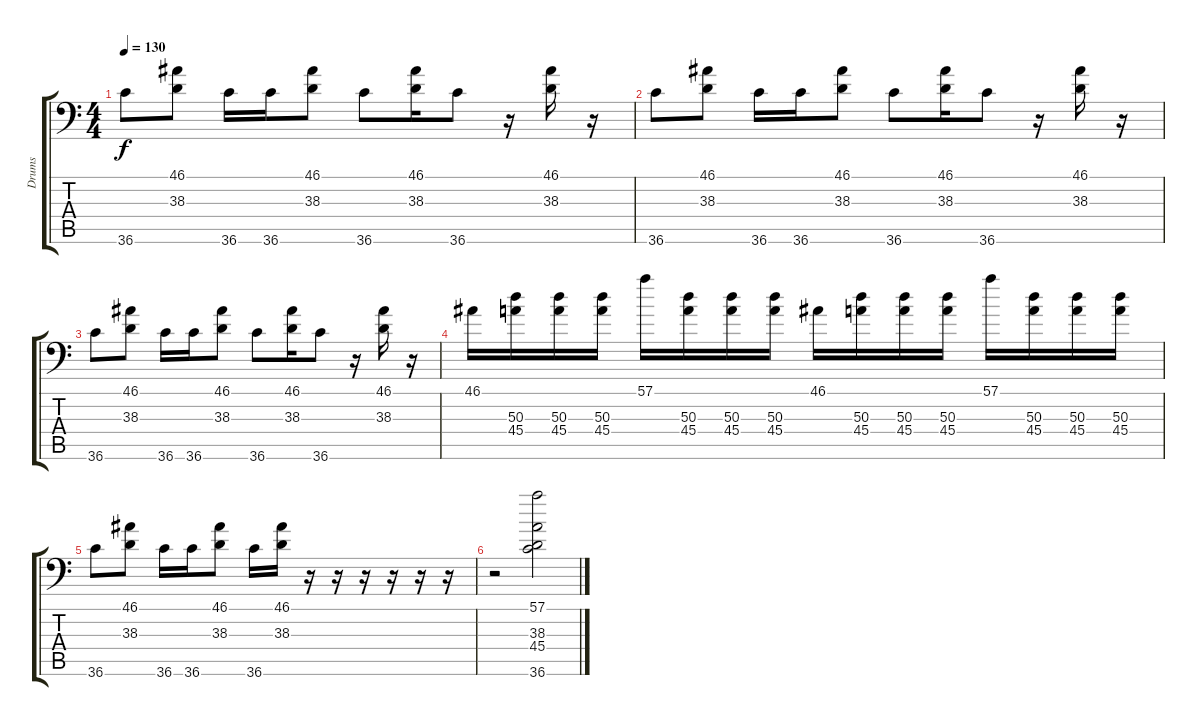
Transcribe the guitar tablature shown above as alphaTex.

\track ("Drums" "Drums") {instrument acousticgrandpiano}
\staff {score tabs}
\tuning (C-1 C-1 C-1 C-1 C-1 C-1) {hide}
\ts (4 4)
\tempo 130
\clef f4
\ks c
36.6.8{dy f} (46.1 38.3).8 36.6.16 36.6.16 (46.1 38.3).8 36.6.8 (46.1 38.3).16 36.6.8 r.16 (46.1 38.3).16 r.16 |
36.6.8 (46.1 38.3).8 36.6.16 36.6.16 (46.1 38.3).8 36.6.8 (46.1 38.3).16 36.6.8 r.16 (46.1 38.3).16 r.16 |
36.6.8 (46.1 38.3).8 36.6.16 36.6.16 (46.1 38.3).8 36.6.8 (46.1 38.3).16 36.6.8 r.16 (46.1 38.3).16 r.16 |
46.1.16 (50.3 45.4).16 (50.3 45.4).16 (50.3 45.4).16 57.1.16 (50.3 45.4).16 (50.3 45.4).16 (50.3 45.4).16 46.1.16 (50.3 45.4).16 (50.3 45.4).16 (50.3 45.4).16 57.1.16 (50.3 45.4).16 (50.3 45.4).16 (50.3 45.4).16 |
36.6.8 (46.1 38.3).8 36.6.16 36.6.16 (46.1 38.3).8 36.6.16 (46.1 38.3).16 r.16 r.16 r.16 r.16 r.16 r.16 |
r.2 (57.1 38.3 45.4 36.6).2
